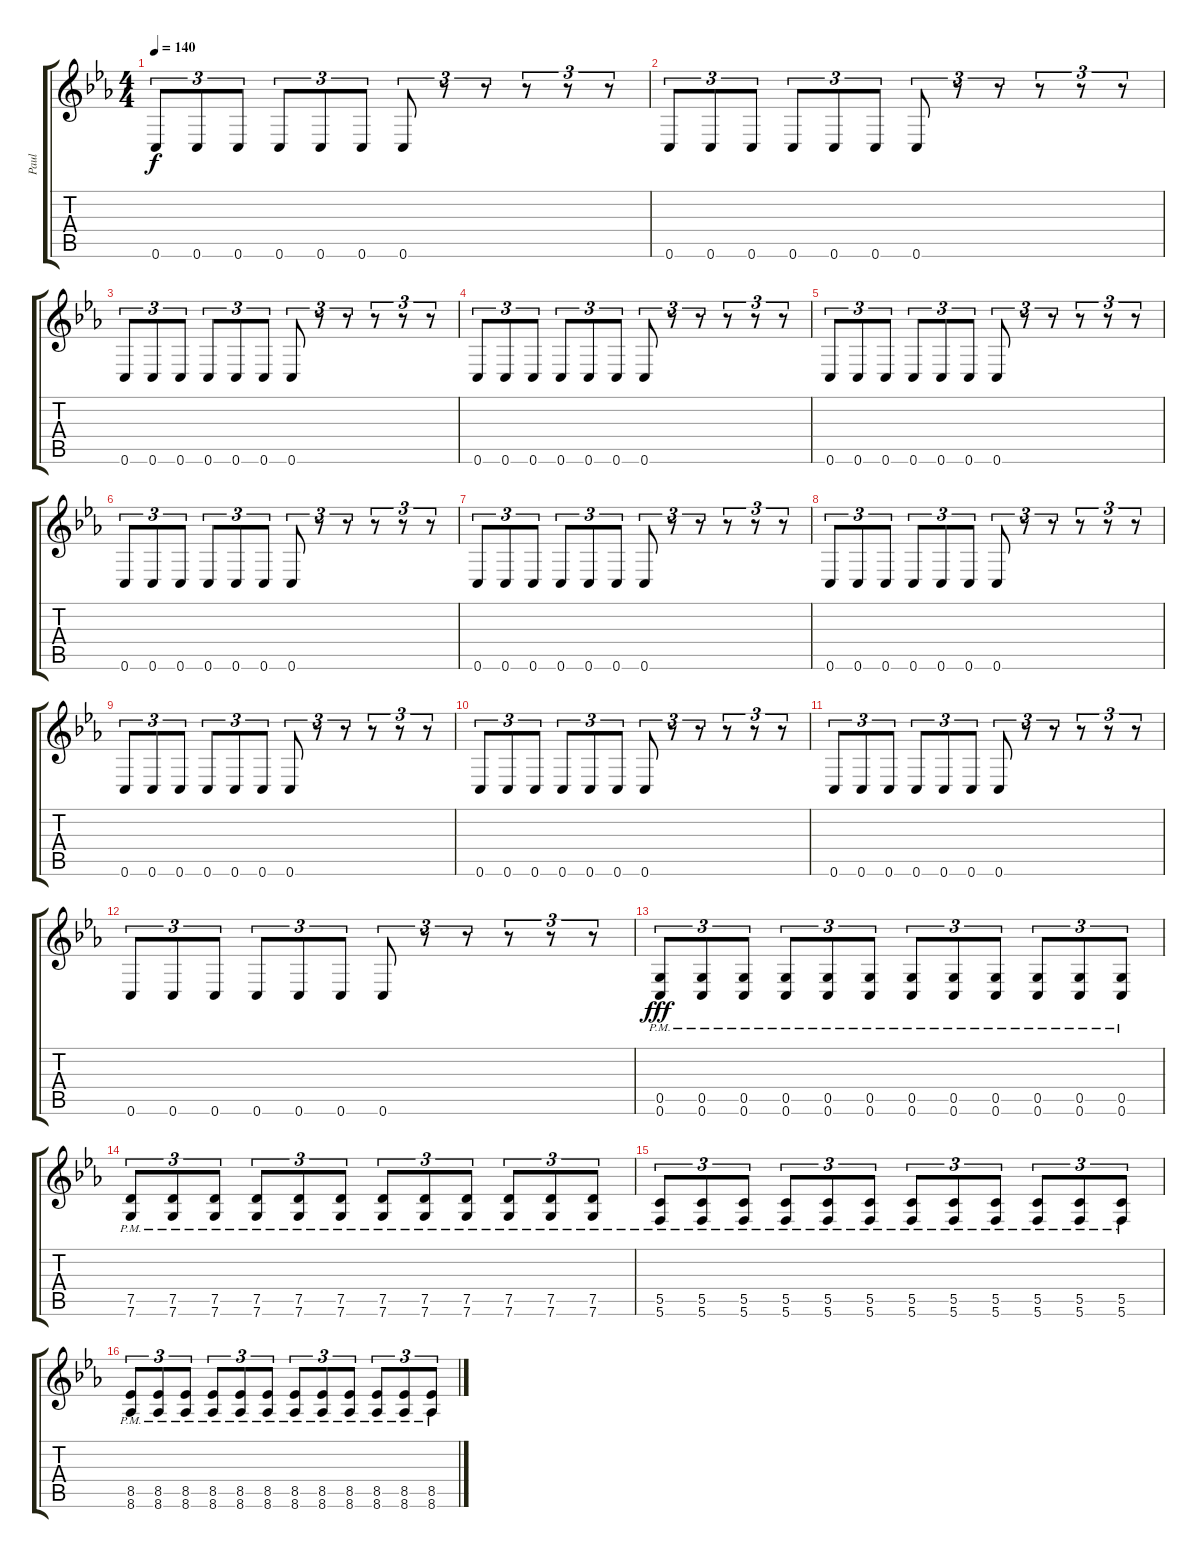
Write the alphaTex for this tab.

\track ("Paul" "Paul") {instrument overdrivenguitar}
\staff {score tabs}
\tuning (D4 A3 F3 C3 G2 C2) {hide}
\ts (4 4)
\tempo 140
\clef g2
\ks eb
0.6.8{tu (3 2) dy f} 0.6.8{tu (3 2)} 0.6.8{tu (3 2)} 0.6.8{tu (3 2)} 0.6.8{tu (3 2)} 0.6.8{tu (3 2)} 0.6.8{tu (3 2)} r.8{tu (3 2)} r.8{tu (3 2)} r.8{tu (3 2)} r.8{tu (3 2)} r.8{tu (3 2)} |
0.6.8{tu (3 2)} 0.6.8{tu (3 2)} 0.6.8{tu (3 2)} 0.6.8{tu (3 2)} 0.6.8{tu (3 2)} 0.6.8{tu (3 2)} 0.6.8{tu (3 2)} r.8{tu (3 2)} r.8{tu (3 2)} r.8{tu (3 2)} r.8{tu (3 2)} r.8{tu (3 2)} |
0.6.8{tu (3 2)} 0.6.8{tu (3 2)} 0.6.8{tu (3 2)} 0.6.8{tu (3 2)} 0.6.8{tu (3 2)} 0.6.8{tu (3 2)} 0.6.8{tu (3 2)} r.8{tu (3 2)} r.8{tu (3 2)} r.8{tu (3 2)} r.8{tu (3 2)} r.8{tu (3 2)} |
0.6.8{tu (3 2)} 0.6.8{tu (3 2)} 0.6.8{tu (3 2)} 0.6.8{tu (3 2)} 0.6.8{tu (3 2)} 0.6.8{tu (3 2)} 0.6.8{tu (3 2)} r.8{tu (3 2)} r.8{tu (3 2)} r.8{tu (3 2)} r.8{tu (3 2)} r.8{tu (3 2)} |
0.6.8{tu (3 2)} 0.6.8{tu (3 2)} 0.6.8{tu (3 2)} 0.6.8{tu (3 2)} 0.6.8{tu (3 2)} 0.6.8{tu (3 2)} 0.6.8{tu (3 2)} r.8{tu (3 2)} r.8{tu (3 2)} r.8{tu (3 2)} r.8{tu (3 2)} r.8{tu (3 2)} |
0.6.8{tu (3 2)} 0.6.8{tu (3 2)} 0.6.8{tu (3 2)} 0.6.8{tu (3 2)} 0.6.8{tu (3 2)} 0.6.8{tu (3 2)} 0.6.8{tu (3 2)} r.8{tu (3 2)} r.8{tu (3 2)} r.8{tu (3 2)} r.8{tu (3 2)} r.8{tu (3 2)} |
0.6.8{tu (3 2)} 0.6.8{tu (3 2)} 0.6.8{tu (3 2)} 0.6.8{tu (3 2)} 0.6.8{tu (3 2)} 0.6.8{tu (3 2)} 0.6.8{tu (3 2)} r.8{tu (3 2)} r.8{tu (3 2)} r.8{tu (3 2)} r.8{tu (3 2)} r.8{tu (3 2)} |
0.6.8{tu (3 2)} 0.6.8{tu (3 2)} 0.6.8{tu (3 2)} 0.6.8{tu (3 2)} 0.6.8{tu (3 2)} 0.6.8{tu (3 2)} 0.6.8{tu (3 2)} r.8{tu (3 2)} r.8{tu (3 2)} r.8{tu (3 2)} r.8{tu (3 2)} r.8{tu (3 2)} |
0.6.8{tu (3 2)} 0.6.8{tu (3 2)} 0.6.8{tu (3 2)} 0.6.8{tu (3 2)} 0.6.8{tu (3 2)} 0.6.8{tu (3 2)} 0.6.8{tu (3 2)} r.8{tu (3 2)} r.8{tu (3 2)} r.8{tu (3 2)} r.8{tu (3 2)} r.8{tu (3 2)} |
0.6.8{tu (3 2)} 0.6.8{tu (3 2)} 0.6.8{tu (3 2)} 0.6.8{tu (3 2)} 0.6.8{tu (3 2)} 0.6.8{tu (3 2)} 0.6.8{tu (3 2)} r.8{tu (3 2)} r.8{tu (3 2)} r.8{tu (3 2)} r.8{tu (3 2)} r.8{tu (3 2)} |
0.6.8{tu (3 2)} 0.6.8{tu (3 2)} 0.6.8{tu (3 2)} 0.6.8{tu (3 2)} 0.6.8{tu (3 2)} 0.6.8{tu (3 2)} 0.6.8{tu (3 2)} r.8{tu (3 2)} r.8{tu (3 2)} r.8{tu (3 2)} r.8{tu (3 2)} r.8{tu (3 2)} |
0.6.8{tu (3 2)} 0.6.8{tu (3 2)} 0.6.8{tu (3 2)} 0.6.8{tu (3 2)} 0.6.8{tu (3 2)} 0.6.8{tu (3 2)} 0.6.8{tu (3 2)} r.8{tu (3 2)} r.8{tu (3 2)} r.8{tu (3 2)} r.8{tu (3 2)} r.8{tu (3 2)} |
(0.5{pm} 0.6{pm}).8{tu (3 2) dy fff} (0.5{pm} 0.6{pm}).8{tu (3 2)} (0.5{pm} 0.6{pm}).8{tu (3 2)} (0.5{pm} 0.6{pm}).8{tu (3 2)} (0.5{pm} 0.6{pm}).8{tu (3 2)} (0.5{pm} 0.6{pm}).8{tu (3 2)} (0.5{pm} 0.6{pm}).8{tu (3 2)} (0.5{pm} 0.6{pm}).8{tu (3 2)} (0.5{pm} 0.6{pm}).8{tu (3 2)} (0.5{pm} 0.6{pm}).8{tu (3 2)} (0.5{pm} 0.6{pm}).8{tu (3 2)} (0.5{pm} 0.6{pm}).8{tu (3 2)} |
(7.5{pm} 7.6{pm}).8{tu (3 2)} (7.5{pm} 7.6{pm}).8{tu (3 2)} (7.5{pm} 7.6{pm}).8{tu (3 2)} (7.5{pm} 7.6{pm}).8{tu (3 2)} (7.5{pm} 7.6{pm}).8{tu (3 2)} (7.5{pm} 7.6{pm}).8{tu (3 2)} (7.5{pm} 7.6{pm}).8{tu (3 2)} (7.5{pm} 7.6{pm}).8{tu (3 2)} (7.5{pm} 7.6{pm}).8{tu (3 2)} (7.5{pm} 7.6{pm}).8{tu (3 2)} (7.5{pm} 7.6{pm}).8{tu (3 2)} (7.5{pm} 7.6{pm}).8{tu (3 2)} |
(5.5{pm} 5.6{pm}).8{tu (3 2)} (5.5{pm} 5.6{pm}).8{tu (3 2)} (5.5{pm} 5.6{pm}).8{tu (3 2)} (5.5{pm} 5.6{pm}).8{tu (3 2)} (5.5{pm} 5.6{pm}).8{tu (3 2)} (5.5{pm} 5.6{pm}).8{tu (3 2)} (5.5{pm} 5.6{pm}).8{tu (3 2)} (5.5{pm} 5.6{pm}).8{tu (3 2)} (5.5{pm} 5.6{pm}).8{tu (3 2)} (5.5{pm} 5.6{pm}).8{tu (3 2)} (5.5{pm} 5.6{pm}).8{tu (3 2)} (5.5{pm} 5.6{pm}).8{tu (3 2)} |
(8.5{pm} 8.6{pm}).8{tu (3 2)} (8.5{pm} 8.6{pm}).8{tu (3 2)} (8.5{pm} 8.6{pm}).8{tu (3 2)} (8.5{pm} 8.6{pm}).8{tu (3 2)} (8.5{pm} 8.6{pm}).8{tu (3 2)} (8.5{pm} 8.6{pm}).8{tu (3 2)} (8.5{pm} 8.6{pm}).8{tu (3 2)} (8.5{pm} 8.6{pm}).8{tu (3 2)} (8.5{pm} 8.6{pm}).8{tu (3 2)} (8.5{pm} 8.6{pm}).8{tu (3 2)} (8.5{pm} 8.6{pm}).8{tu (3 2)} (8.5{pm} 8.6{pm}).8{tu (3 2)}
